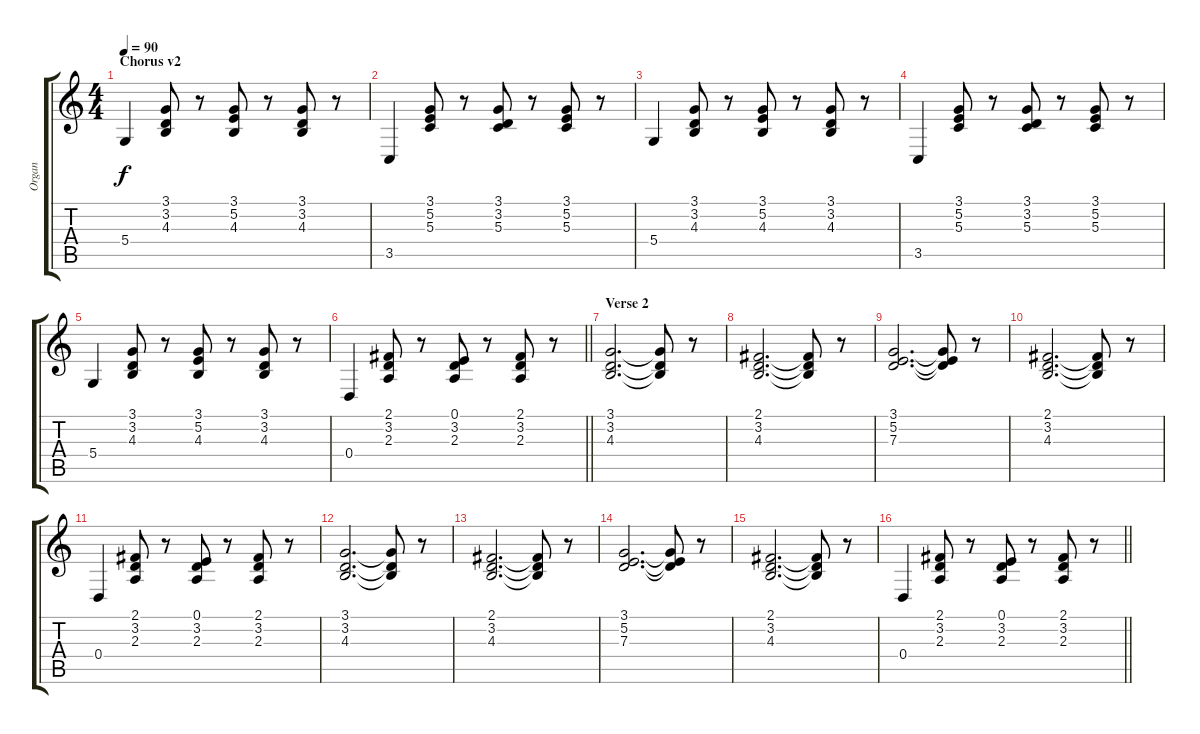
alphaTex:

\track ("Organ" "Organ") {instrument drawbarorgan}
\staff {score tabs}
\tuning (E4 B3 G3 D3 A2 E2) {hide}
\ts (4 4)
\section ("" "Chorus v2")
\tempo 90
\clef g2
\ks c
5.4.4{dy f} (3.1 3.2 4.3).8 r.8 (3.1 5.2 4.3).8 r.8 (3.1 3.2 4.3).8 r.8 |
3.5.4 (3.1 5.2 5.3).8 r.8 (3.1 3.2 5.3).8 r.8 (3.1 5.2 5.3).8 r.8 |
5.4.4 (3.1 3.2 4.3).8 r.8 (3.1 5.2 4.3).8 r.8 (3.1 3.2 4.3).8 r.8 |
3.5.4 (3.1 5.2 5.3).8 r.8 (3.1 3.2 5.3).8 r.8 (3.1 5.2 5.3).8 r.8 |
5.4.4 (3.1 3.2 4.3).8 r.8 (3.1 5.2 4.3).8 r.8 (3.1 3.2 4.3).8 r.8 |
\barLineRight lightlight
0.4.4 (2.1 3.2 2.3).8 r.8 (0.1 3.2 2.3).8 r.8 (2.1 3.2 2.3).8 r.8 |
\section ("" "Verse 2")
(3.1 3.2 4.3).2{d} (3.1{t} 3.2{t} 4.3{t}).8 r.8 |
(2.1 3.2 4.3).2{d} (2.1{t} 3.2{t} 4.3{t}).8 r.8 |
(3.1 5.2 7.3).2{d} (3.1{t} 5.2{t} 7.3{t}).8 r.8 |
(2.1 3.2 4.3).2{d} (2.1{t} 3.2{t} 4.3{t}).8 r.8 |
0.4.4 (2.1 3.2 2.3).8 r.8 (0.1 3.2 2.3).8 r.8 (2.1 3.2 2.3).8 r.8 |
(3.1 3.2 4.3).2{d} (3.1{t} 3.2{t} 4.3{t}).8 r.8 |
(2.1 3.2 4.3).2{d} (2.1{t} 3.2{t} 4.3{t}).8 r.8 |
(3.1 5.2 7.3).2{d} (3.1{t} 5.2{t} 7.3{t}).8 r.8 |
(2.1 3.2 4.3).2{d} (2.1{t} 3.2{t} 4.3{t}).8 r.8 |
\barLineRight lightlight
0.4.4 (2.1 3.2 2.3).8 r.8 (0.1 3.2 2.3).8 r.8 (2.1 3.2 2.3).8 r.8
